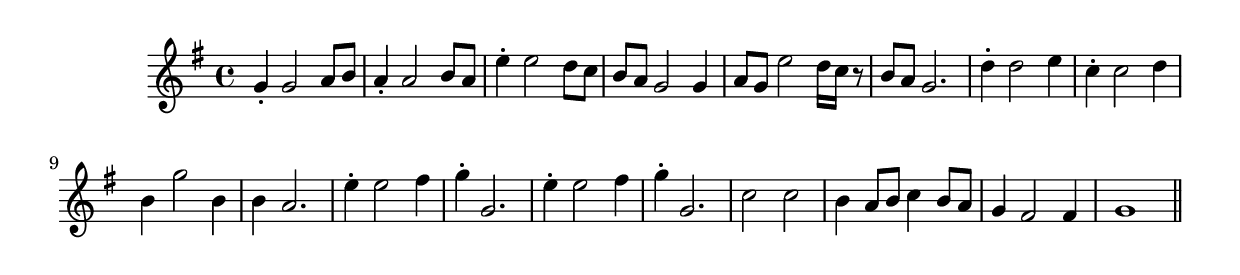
\version "2.14.0"
%{\header {
  title = "aria from Stabat Mater"
  composer = "Pergolesi"
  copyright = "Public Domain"
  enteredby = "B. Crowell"
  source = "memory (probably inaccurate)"
}%}
\score{{\key g \major
    \time 4/4
    %{\tempo 4=120
    %}\relative g' {
     g4-. g2 a8 b | a4-. a2 b8 a | e'4-. e2 d8 c | b a g2 g4 | a8 g e'2 d16 c r8 | b8 a g2. |
     d'4-. d2 e4 | c4-. c2 d4 | b4 g'2 b,4 | b4 a2. |
     e'4-. e2 fis4 | g4-. g,2. |  e'4-. e2 fis4 | g4-. g,2. |
     c2 c2 | b4 a8 b c4 b8 a8 | g4 fis2 fis4 | g1 \bar "||"
}
}}